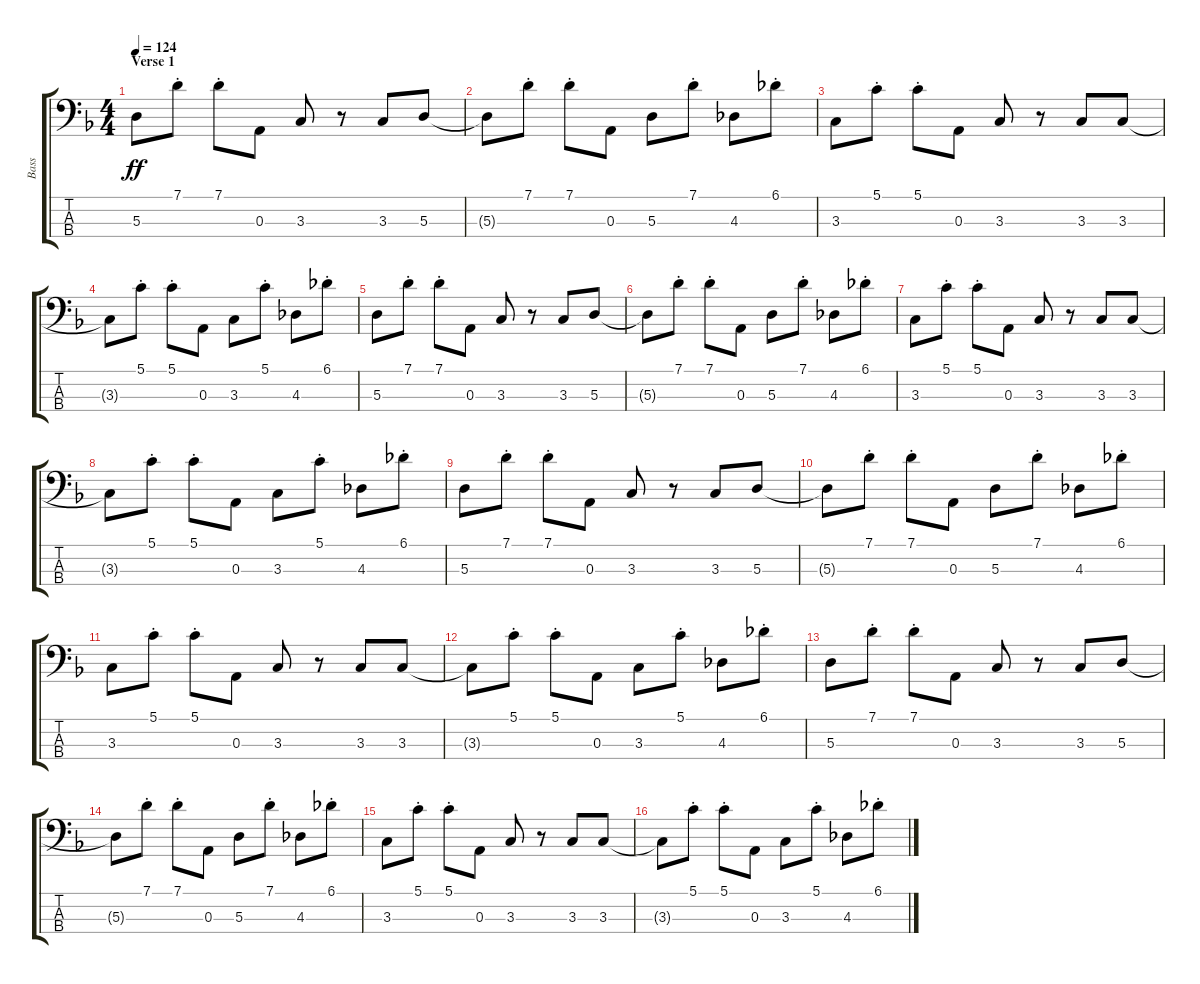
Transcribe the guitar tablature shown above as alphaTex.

\track ("Bass" "Bass") {instrument electricbasspick}
\staff {score tabs}
\tuning (G2 D2 A1 E1) {hide}
\ts (4 4)
\section ("" "Verse 1")
\tempo 124
\clef f4
\ks f
5.3.8{dy ff} 7.1{st}.8 7.1{st}.8 0.3.8 3.3.8 r.8 3.3.8 5.3.8 |
5.3{t}.8 7.1{st}.8 7.1{st}.8 0.3.8 5.3.8 7.1{st}.8 4.3.8 6.1{st}.8 |
3.3.8 5.1{st}.8 5.1{st}.8 0.3.8 3.3.8 r.8 3.3.8 3.3.8 |
3.3{t}.8 5.1{st}.8 5.1{st}.8 0.3.8 3.3.8 5.1{st}.8 4.3.8 6.1{st}.8 |
5.3.8 7.1{st}.8 7.1{st}.8 0.3.8 3.3.8 r.8 3.3.8 5.3.8 |
5.3{t}.8 7.1{st}.8 7.1{st}.8 0.3.8 5.3.8 7.1{st}.8 4.3.8 6.1{st}.8 |
3.3.8 5.1{st}.8 5.1{st}.8 0.3.8 3.3.8 r.8 3.3.8 3.3.8 |
3.3{t}.8 5.1{st}.8 5.1{st}.8 0.3.8 3.3.8 5.1{st}.8 4.3.8 6.1{st}.8 |
5.3.8 7.1{st}.8 7.1{st}.8 0.3.8 3.3.8 r.8 3.3.8 5.3.8 |
5.3{t}.8 7.1{st}.8 7.1{st}.8 0.3.8 5.3.8 7.1{st}.8 4.3.8 6.1{st}.8 |
3.3.8 5.1{st}.8 5.1{st}.8 0.3.8 3.3.8 r.8 3.3.8 3.3.8 |
3.3{t}.8 5.1{st}.8 5.1{st}.8 0.3.8 3.3.8 5.1{st}.8 4.3.8 6.1{st}.8 |
5.3.8 7.1{st}.8 7.1{st}.8 0.3.8 3.3.8 r.8 3.3.8 5.3.8 |
5.3{t}.8 7.1{st}.8 7.1{st}.8 0.3.8 5.3.8 7.1{st}.8 4.3.8 6.1{st}.8 |
3.3.8 5.1{st}.8 5.1{st}.8 0.3.8 3.3.8 r.8 3.3.8 3.3.8 |
3.3{t}.8 5.1{st}.8 5.1{st}.8 0.3.8 3.3.8 5.1{st}.8 4.3.8 6.1{st}.8
